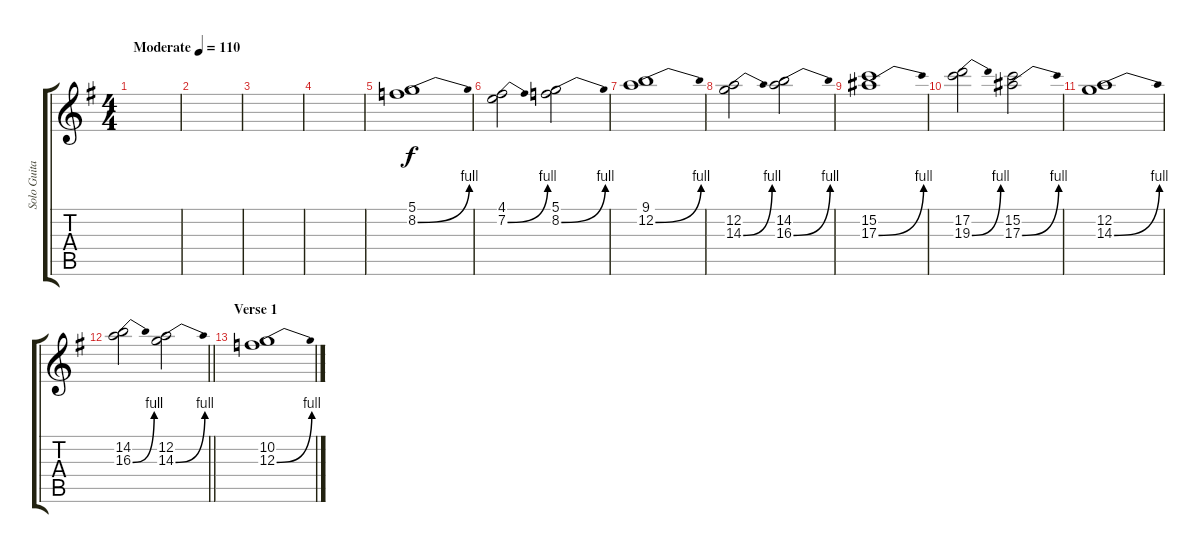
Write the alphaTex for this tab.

\track ("Solo Guitar" "Solo Guita") {instrument overdrivenguitar}
\staff {score tabs}
\tuning (D4 A3 F3 C3 G2 C2) {hide}
\ts (4 4)
\tempo (110 "Moderate")
\clef g2
\ks g
|
|
|
|
(5.1 8.2{be (bend 0 0 60 4)}).1 |
(4.1 7.2{be (bend 0 0 60 4)}).2 (5.1 8.2{be (bend 0 0 60 4)}).2 |
(9.1 12.2{be (bend 0 0 60 4)}).1 |
(12.2 14.3{be (bend 0 0 60 4)}).2 (14.2 16.3{be (bend 0 0 60 4)}).2 |
(15.2 17.3{be (bend 0 0 60 4)}).1 |
(17.2 19.3{be (bend 0 0 60 4)}).2 (15.2 17.3{be (bend 0 0 60 4)}).2 |
(12.2 14.3{be (bend 0 0 60 4)}).1 |
\barLineRight lightlight
(14.2 16.3{be (bend 0 0 60 4)}).2 (12.2 14.3{be (bend 0 0 60 4)}).2 |
\section ("" "Verse 1")
(10.2 12.3{be (bend 0 0 60 4)}).1
